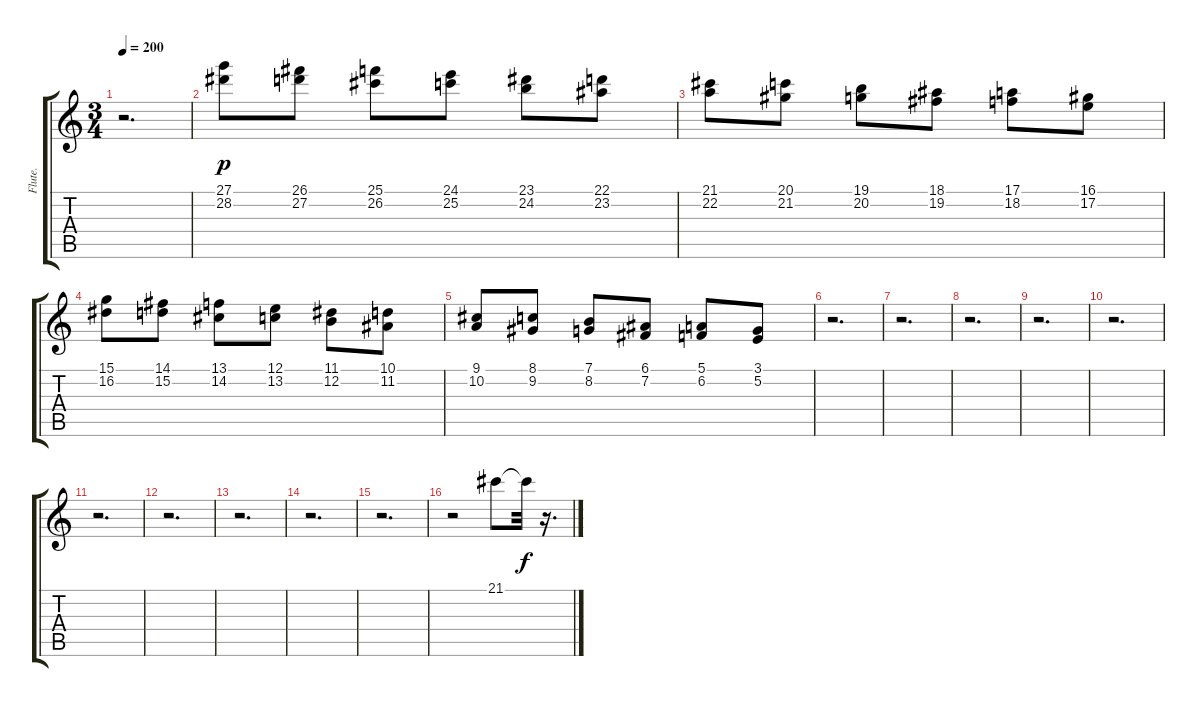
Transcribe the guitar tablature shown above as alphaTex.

\track ("Flute." "Flute.") {instrument flute}
\staff {score tabs}
\tuning (E4 B3 G3 D3 A2 E2) {hide}
\ts (3 4)
\tempo 200
\clef g2
\ks c
r.2{d dy p} |
(27.1 28.2).8 (26.1 27.2).8 (25.1 26.2).8 (24.1 25.2).8 (23.1 24.2).8 (22.1 23.2).8 |
(21.1 22.2).8 (20.1 21.2).8 (19.1 20.2).8 (18.1 19.2).8 (17.1 18.2).8 (16.1 17.2).8 |
(15.1 16.2).8 (14.1 15.2).8 (13.1 14.2).8 (12.1 13.2).8 (11.1 12.2).8 (10.1 11.2).8 |
(9.1 10.2).8 (8.1 9.2).8 (7.1 8.2).8 (6.1 7.2).8 (5.1 6.2).8 (3.1 5.2).8 |
r.2{d} |
r.2{d} |
r.2{d} |
r.2{d} |
r.2{d} |
r.2{d} |
r.2{d} |
r.2{d} |
r.2{d} |
r.2{d} |
r.2 21.1.8 21.1{t}.32{dy f} r.16{d}
